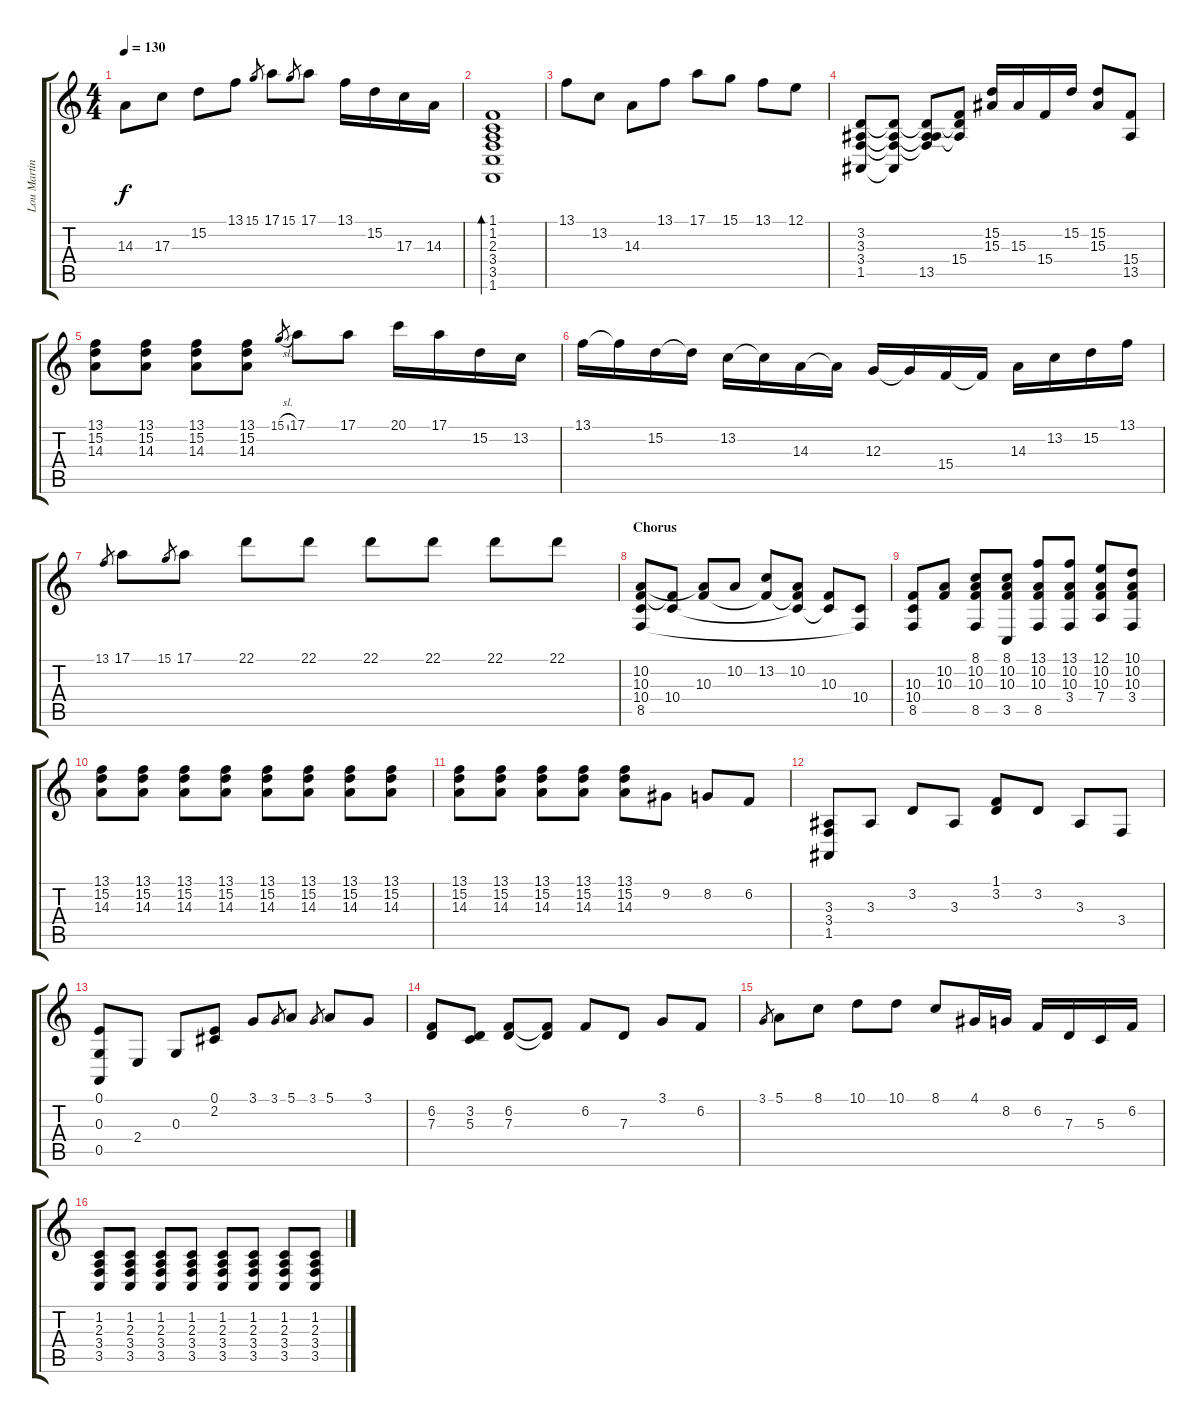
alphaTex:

\track ("Lou Martin Piano" "Lou Martin") {instrument brightacousticpiano}
\staff {score tabs}
\tuning (E4 B3 G3 D3 A2 E2) {hide}
\ts (4 4)
\tempo 130
\clef g2
\ks c
14.3.8{dy f} 17.3.8 15.2.8 13.1.8 15.1.8{gr} 17.1.8 15.1.8{gr} 17.1.8 13.1.16 15.2.16 17.3.16 14.3.16 |
(1.1 1.2 2.3 3.4 3.5 1.6).1{bd 480} |
13.1.8 13.2.8 14.3.8 13.1.8 17.1.8 15.1.8 13.1.8 12.1.8 |
(3.2 3.3 3.4 1.5).8 (3.2{t} 3.3{t} 3.4{t} 1.5{t}).8 (3.2{t} 3.3{t} 3.4{t} 13.5).8 (3.2{t} 3.3{t} 15.4).8 (15.2 15.3).16 15.3.16 15.4.16 15.2.16 (15.2 15.3).8 (15.4 13.5).8 |
(13.1 15.2 14.3).8 (13.1 15.2 14.3).8 (13.1 15.2 14.3).8 (13.1 15.2 14.3).8 15.1{sl}.8{gr} 17.1.8 17.1.8 20.1.16 17.1.16 15.2.16 13.2.16 |
13.1.16 13.1{t}.16 15.2.16 15.2{t}.16 13.2.16 13.2{t}.16 14.3.16 14.3{t}.16 12.3.16 12.3{t}.16 15.4.16 15.4{t}.16 14.3.16 13.2.16 15.2.16 13.1.16 |
13.1.8{gr} 17.1.8 15.1.8{gr} 17.1.8 22.1.8 22.1.8 22.1.8 22.1.8 22.1.8 22.1.8 |
\section ("" "Chorus")
(10.2 10.3 10.4 8.5).8 (10.3{t} 10.4).8 (10.2{t} 10.3).8 10.2.8 (13.2 10.3{t}).8 (10.2 10.3{t} 10.4{t}).8 (10.3 10.4{t}).8 (10.4 8.5{t}).8 |
(10.3 10.4 8.5).8 (10.2 10.3).8 (8.1 10.2 10.3 8.5).8 (8.1 10.2 10.3 3.5).8 (13.1 10.2 10.3 8.5).8 (13.1 10.2 10.3 3.4).8 (12.1 10.2 10.3 7.4).8 (10.1 10.2 10.3 3.4).8 |
(13.1 15.2 14.3).8 (13.1 15.2 14.3).8 (13.1 15.2 14.3).8 (13.1 15.2 14.3).8 (13.1 15.2 14.3).8 (13.1 15.2 14.3).8 (13.1 15.2 14.3).8 (13.1 15.2 14.3).8 |
(13.1 15.2 14.3).8 (13.1 15.2 14.3).8 (13.1 15.2 14.3).8 (13.1 15.2 14.3).8 (13.1 15.2 14.3).8 9.2.8 8.2.8 6.2.8 |
(3.3 3.4 1.5).8 3.3.8 3.2.8 3.3.8 (1.1 3.2).8 3.2.8 3.3.8 3.4.8 |
(0.1 0.3 0.5).8 2.4.8 0.3.8 (0.1 2.2).8 3.1.8 3.1.8{gr} 5.1.8 3.1.8{gr} 5.1.8 3.1.8 |
(6.2 7.3).8 (3.2 5.3).8 (6.2 7.3).8 (6.2{t} 7.3{t}).8 6.2.8 7.3.8 3.1.8 6.2.8 |
3.1.8{gr} 5.1.8 8.1.8 10.1.8 10.1.8 8.1.8 4.1.16 8.2.16 6.2.16 7.3.16 5.3.16 6.2.16 |
(1.2 2.3 3.4 3.5).8 (1.2 2.3 3.4 3.5).8 (1.2 2.3 3.4 3.5).8 (1.2 2.3 3.4 3.5).8 (1.2 2.3 3.4 3.5).8 (1.2 2.3 3.4 3.5).8 (1.2 2.3 3.4 3.5).8 (1.2 2.3 3.4 3.5).8
